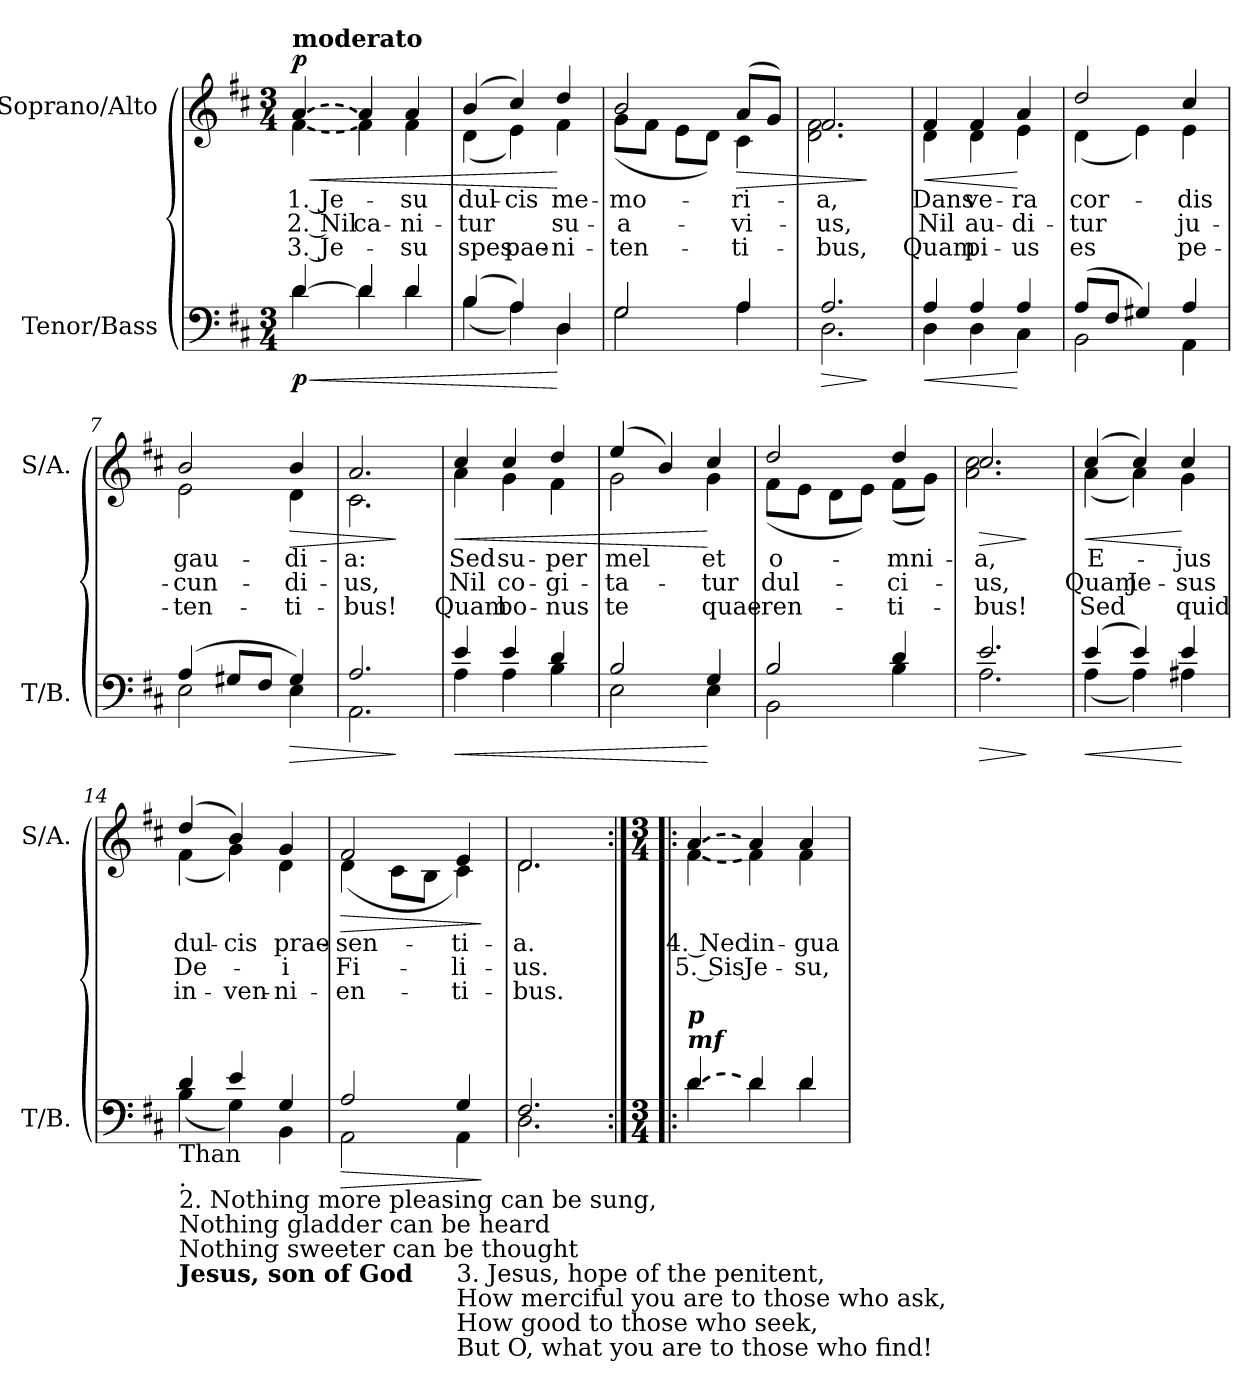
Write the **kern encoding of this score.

**kern	**dynam	**kern	**text	**text	**text	**dynam
*part2	*part2	*part1	*part1	*part1	*part1	*part1
*staff2	*staff2	*staff1	*staff1	*staff1	*staff1	*staff1
*I"Tenor/Bass	*	*I"Soprano/Alto	*	*	*	*
*I'T/B.	*	*I'S/A.	*	*	*	*
*clefF4	*	*clefG2	*	*	*	*
*k[f#c#]	*	*k[f#c#]	*	*	*	*
*M3/4	*	*M3/4	*	*	*	*
=1	=1	=1	=1	=1	=1	=1
*	*	*^	*	*	*	*
!	!	!LO:TX:a:B:t=moderato	!	!	!	!	!
!LO:TX:a:Bi:t=pp	!	!	!	!	!	!	!
!LO:T:dash	!LO:HP:b	!LO:T:dash	!LO:T:dash	!LO:LY:b	!LO:LY:b	!LO:LY:b	!LO:HP:b
*^	*	*	*	*	*	*	*
!	!	!LO:DY:n=1:b	!	!	!	!	!	!LO:DY:n=1:b
[4d/	4d\	< p	[4a/	[4f#\	1. Je-	2. Nil	3. Je-	< p
!	!	!	!	!	!	!LO:LY:b	!	!
4d/]	4d\	.	4a/]	4f#\]	.	ca-	.	.
!	!	!	!	!	!LO:LY:b	!LO:LY:b	!LO:LY:b	!
4d/	4d\	.	4a/	4f#\	-su	-ni-	-su	.
=2	=2	=2	=2	=2	=2	=2	=2	=2
!	!	!	!	!	!LO:LY:b	!LO:LY:b	!LO:LY:b	!
(>4B/	(<4B\	.	(>4b/	(<4d\	dul-	-tur	spes	.
!	!	!	!	!	!LO:LY:b	!	!LO:LY:b	!
4A/)	4A\)	.	4cc#/)	4e\)	-cis	.	pae-	.
!	!	!	!	!	!LO:LY:b	!LO:LY:b	!LO:LY:b	!
4D/	4D\	[	4dd/	4f#\	me-	su-	-ni-	[
=3	=3	=3	=3	=3	=3	=3	=3	=3
!	!	!	!	!	!LO:LY:b	!LO:LY:b	!LO:LY:b	!
2G/	2G\	.	2b/	(<8g\L	-mo-	-a-	-ten-	.
.	.	.	.	8f#\J	.	.	.	.
.	.	.	.	8e\L	.	.	.	.
.	.	.	.	8d\J)	.	.	.	.
!	!	!	!	!	!LO:LY:b	!LO:LY:b	!LO:LY:b	!LO:HP:b
4A/	4A\	.	(>8a/L	4c#\	-ri-	-vi-	-ti-	>
.	.	.	8g/J)	.	.	.	.	.
=4	=4	=4	=4	=4	=4	=4	=4	=4
!	!	!LO:HP:b	!	!	!LO:LY:b	!LO:LY:b	!LO:LY:b	!
2.A/	2.D\	>	2.f#/	2.d\ 2.f#\	-a,	-us,	-bus,	.
*v	*v	*	*	*	*	*	*	*
*	*	*v	*v	*	*	*	*
.	]	.	.	.	.	]
=5	=5	=5	=5	=5	=5	=5
!	!LO:HP:b	!	!LO:LY:b	!LO:LY:b	!LO:LY:b	!LO:HP:b
*^	*	*^	*	*	*	*
4A/	4D\	<	4f#/	4d\	Dans	Nil	Quam	<
!	!	!	!	!	!LO:LY:b	!LO:LY:b	!LO:LY:b	!
4A/	4D\	.	4f#/	4d\	ve-	au-	pi-	.
!	!	!	!	!	!LO:LY:b	!LO:LY:b	!LO:LY:b	!
4A/	4C#\	[	4a/	4e\	-ra	-di-	-us	[
=6	=6	=6	=6	=6	=6	=6	=6	=6
!	!	!	!	!	!LO:LY:b	!LO:LY:b	!LO:LY:b	!
(>8A/L	2BB\	.	2dd/	(<4d\	cor-	-tur	es	.
8F#/J	.	.	.	.	.	.	.	.
4G#X/)	.	.	.	4e\)	.	.	.	.
!	!	!	!	!	!LO:LY:b	!LO:LY:b	!LO:LY:b	!
4A/	4AA\	.	4cc#/	4e\	-dis	ju-	pe-	.
!!LO:LB:g=z	!!
=7	=7	=7	=7	=7	=7	=7	=7	=7
!	!	!	!	!	!LO:LY:b	!LO:LY:b	!LO:LY:b	!
(>4A/	2E\	.	2b/	2e\	gau-	-cun-	-ten-	.
8G#X/L	.	.	.	.	.	.	.	.
8F#/J	.	.	.	.	.	.	.	.
!	!	!LO:HP:b	!	!	!LO:LY:b	!LO:LY:b	!LO:LY:b	!LO:HP:b
4G#/)	4E\	>	4b/	4d\	-di-	-di-	-ti-	>
=8	=8	=8	=8	=8	=8	=8	=8	=8
!	!	!	!	!	!LO:LY:b	!LO:LY:b	!LO:LY:b	!
2.A/	2.AA\	.	2.a/	2.c#\	-a:	-us,	-bus!	.
*v	*v	*	*	*	*	*	*	*
*	*	*v	*v	*	*	*	*
.	]	.	.	.	.	]
=9	=9	=9	=9	=9	=9	=9
!	!LO:HP:b	!	!LO:LY:b	!LO:LY:b	!LO:LY:b	!LO:HP:b
*^	*	*^	*	*	*	*
4e/	4A\	<	4cc#/	4a\	Sed	Nil	Quam	<
!	!	!	!	!	!LO:LY:b	!LO:LY:b	!LO:LY:b	!
4e/	4A\	.	4cc#/	4g\	su-	co-	bo-	.
!	!	!	!	!	!LO:LY:b	!LO:LY:b	!LO:LY:b	!
4d/	4B\	.	4dd/	4f#\	-per	-gi-	-nus	.
=10	=10	=10	=10	=10	=10	=10	=10	=10
!	!	!	!	!	!LO:LY:b	!LO:LY:b	!LO:LY:b	!
2B/	2E\	.	(>4ee/	2g\	mel	-ta-	te	.
.	.	.	4b/)	.	.	.	.	.
!	!	!	!	!	!LO:LY:b	!LO:LY:b	!LO:LY:b	!
4G/	4E\	[	4cc#/	4g\	et	-tur	quae-	[
=11	=11	=11	=11	=11	=11	=11	=11	=11
!	!	!	!	!	!LO:LY:b	!LO:LY:b	!LO:LY:b	!
2B/	2BB\	.	2dd/	(>8f#\L	o-	dul-	-ren-	.
.	.	.	.	8e\J	.	.	.	.
.	.	.	.	8d\L	.	.	.	.
.	.	.	.	8e\J)	.	.	.	.
!	!	!	!	!	!LO:LY:b	!LO:LY:b	!LO:LY:b	!
4d/	4B\	.	4dd/	(>8f#\L	-mni-	-ci-	-ti-	.
.	.	.	.	8g\J)	.	.	.	.
=12	=12	=12	=12	=12	=12	=12	=12	=12
!	!	!LO:HP:b	!	!	!LO:LY:b	!LO:LY:b	!LO:LY:b	!LO:HP:b
2.e/	2.A\	>	2.cc#/	2.a\ 2.cc#\	-a,	-us,	-bus!	>
*v	*v	*	*	*	*	*	*	*
*	*	*v	*v	*	*	*	*
.	]	.	.	.	.	]
!!LO:LB:g=z
=13	=13	=13	=13	=13	=13	=13
!LO:TX:b:t=1.Jesus, sweet remembrance,	!	!	!	!	!	!
!LO:TX:b:t=Granting the heart its true joys,	!	!	!	!	!	!
!LO:TX:b:t=But above honey and all things	!	!	!	!	!	!
!LO:TX:b:t=Is His sweet presence.	!	!	!	!	!	!
!	!LO:HP:b	!	!LO:LY:b	!LO:LY:b	!LO:LY:b	!LO:HP:b
*^	*	*^	*	*	*	*
(>4e/	(<4A\	<	(>4cc#/	(<4a\	E-	Quam	Sed	<
!	!	!	!	!	!	!LO:LY:b	!	!
4e/)	4A\)	.	4cc#/)	4a\)	.	Je-	.	.
!	!	!	!	!	!LO:LY:b	!LO:LY:b	!LO:LY:b	!
4e/	4A#X\	[	4cc#/	4g\	-jus	-sus	quid	[
=14	=14	=14	=14	=14	=14	=14	=14	=14
!LO:TX:b:t=2. Nothing more pleasing can be sung,	!	!	!	!	!	!	!	!
!LO:TX:b:t=Nothing gladder can be heard	!	!	!	!	!	!	!	!
!LO:TX:b:t=Nothing sweeter can be thought	!	!	!	!	!	!	!	!
!LO:TX:b:t=Than	!	!	!	!	!	!	!	!
!LO:TX:b:B:t=Jesus, son of God	!	!	!	!	!	!	!	!
!LO:TX:b:t=.	!	!	!	!	!	!	!	!
!	!	!	!	!	!LO:LY:b	!LO:LY:b	!LO:LY:b	!
4d/	(<4B\	.	(>4dd/	(<4f#\	dul-	De-	in-	.
!	!	!	!	!	!LO:LY:b	!	!LO:LY:b	!
4e/	4G\)	.	4b/)	4g\)	-cis	.	-ven-	.
!	!	!	!	!	!LO:LY:b	!LO:LY:b	!LO:LY:b	!
4G/	4BB\	.	4g/	4d\	prae-	-i	-ni-	.
=15	=15	=15	=15	=15	=15	=15	=15	=15
!	!	!LO:HP:b	!	!	!LO:LY:b	!LO:LY:b	!LO:LY:b	!LO:HP:b
2A/	2AA\	>	2f#/	(<4d\	-sen-	Fi-	-en-	>
.	.	.	.	8c#\L	.	.	.	.
.	.	.	.	8B\J	.	.	.	.
!LO:TX:b:t=3. Jesus, hope of the penitent,	!	!	!	!	!	!	!	!
!LO:TX:b:t=How merciful you are to those who ask,	!	!	!	!	!	!	!	!
!LO:TX:b:t=How good to those who seek,	!	!	!	!	!	!	!	!
!LO:TX:b:t=But O, what you are to those who find!	!	!	!	!	!	!	!	!
!	!	!	!	!	!LO:LY:b	!LO:LY:b	!LO:LY:b	!
4G/	4AA\	.	4e/	4c#\)	-ti-	-li-	-ti-	.
*v	*v	*	*	*	*	*	*	*
*	*	*v	*v	*	*	*	*
.	]	.	.	.	.	]
=16	=16	=16	=16	=16	=16	=16
*^	*	*	*	*	*	*
!	!	!	!	!LO:LY:b	!LO:LY:b	!LO:LY:b	!
*	*	*	*^	*	*	*	*
2.F#/	2.D\	.	2.d/	2.d\	-a.	-us.	-bus.	.
!!LO:PB:g=z	!!
=17:|!|:	=17:|!|:	=17:|!|:	=17:|!|:	=17:|!|:	=17:|!|:	=17:|!|:	=17:|!|:	=17:|!|:
*M3/4	*	*	*M3/4	*	*	*	*	*
!LO:TX:a:Bi:t=mf	!	!	!	!	!	!	!	!
!LO:TX:a:Bi:t=p	!	!	!	!	!	!	!	!
!LO:T:dash	!	!	!LO:T:dash	!LO:T:dash	!LO:LY:b	!LO:LY:b	!	!
[4d/	4d\	.	[4a/	[4f#\	4. Nec	5. Sis	.	.
!	!	!	!	!	!LO:LY:b	!LO:LY:b	!	!
4d/]	4d\	.	4a/]	4f#\]	lin-	Je-	.	.
!	!	!	!	!	!LO:LY:b	!LO:LY:b	!	!
4d/	4d\	.	4a/	4f#\	-gua	-su,	.	.
*v	*v	*	*	*	*	*	*	*
*	*	*v	*v	*	*	*	*
=	=	=	=	=	=	=
*-	*-	*-	*-	*-	*-	*-
